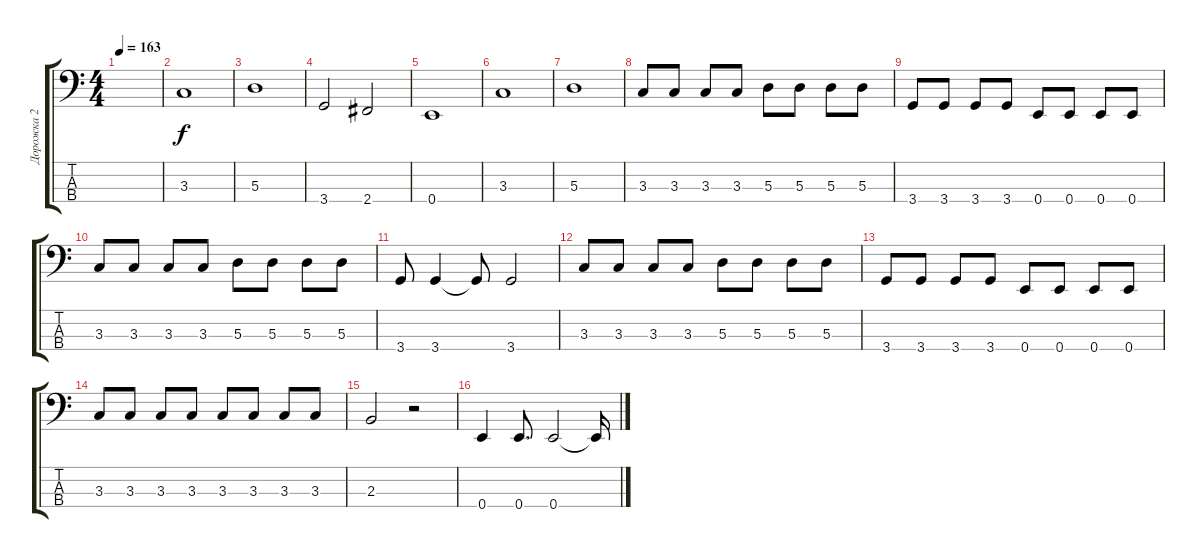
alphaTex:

\track ("Дорожка 2" "Дорожка 2") {instrument electricbassfinger}
\staff {score tabs}
\tuning (G2 D2 A1 E1) {hide}
\ts (4 4)
\tempo 163
\clef f4
\ks c
|
3.3.1{dy f instrument electricbassfinger} |
5.3.1 |
3.4.2 2.4.2 |
0.4.1 |
3.3.1 |
5.3.1 |
3.3.8 3.3.8 3.3.8 3.3.8 5.3.8 5.3.8 5.3.8 5.3.8 |
3.4.8 3.4.8 3.4.8 3.4.8 0.4.8 0.4.8 0.4.8 0.4.8 |
3.3.8 3.3.8 3.3.8 3.3.8 5.3.8 5.3.8 5.3.8 5.3.8 |
3.4.8 3.4.4 3.4{t}.8 3.4.2 |
3.3.8 3.3.8 3.3.8 3.3.8 5.3.8 5.3.8 5.3.8 5.3.8 |
3.4.8 3.4.8 3.4.8 3.4.8 0.4.8 0.4.8 0.4.8 0.4.8 |
3.3.8 3.3.8 3.3.8 3.3.8 3.3.8 3.3.8 3.3.8 3.3.8 |
2.3.2 r.2 |
0.4.4 0.4.8{d} 0.4.2 0.4{t}.16
